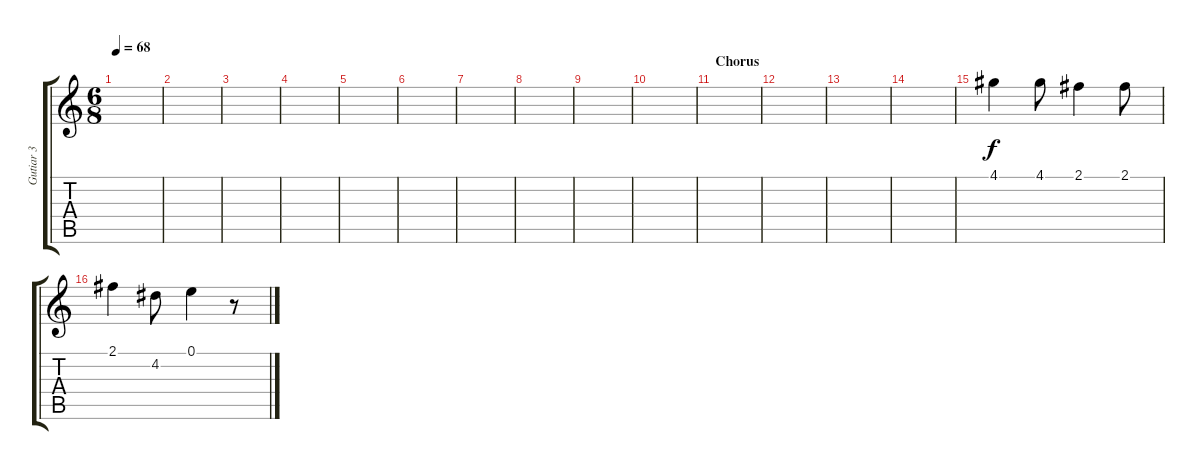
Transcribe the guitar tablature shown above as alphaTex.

\track ("Gutiar 3" "Gutiar 3") {instrument electricguitarclean}
\staff {score tabs}
\tuning (E4 B3 G3 D3 A2 E2) {hide}
\ts (6 8)
\tempo 68
\clef g2
\ks c
|
|
|
|
|
|
|
|
|
|
\section ("" "Chorus")
|
|
|
|
4.1.4 4.1.8 2.1.4 2.1.8 |
2.1.4 4.2.8 0.1.4 r.8
